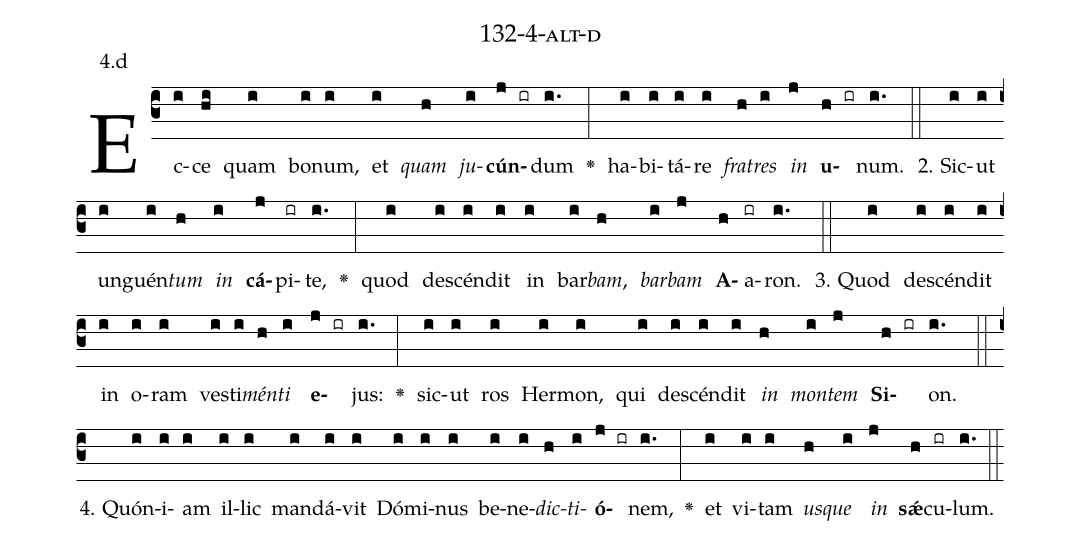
name: 132-4-alt-d;
annotation: 4.d;
%%
(c3)Ec(i)ce(hi) quam(i) bo(i)num,(i) et(i) <i>quam</i>(h) <i>ju</i>(i)<b>cún</b>(j ir)dum(i.) <v>\greheightstar</v>(:) ha(i)bi(i)tá(i)re(i) <i>fra</i>(h)<i>tres</i>(i) <i>in</i>(j) <b>u</b>(h ir)num.(i.) (::)
2. Sic(i)ut(i) un(i)guén(i)<i>tum</i>(h) <i>in</i>(i) <b>cá</b>(j)pi(ir)te,(i.) <v>\greheightstar</v>(:) quod(i) de(i)scén(i)dit(i) in(i) bar(i)<i>bam</i>,(h) <i>bar</i>(i)<i>bam</i>(j) <b>A</b>(h)a(ir)ron.(i.) (::)
3. Quod(i) de(i)scén(i)dit(i) in(i) o(i)ram(i) ves(i)ti(i)<i>mén</i>(h)<i>ti</i>(i) <b>e</b>(j ir)jus:(i.) <v>\greheightstar</v>(:) sic(i)ut(i) ros(i) Her(i)mon,(i) qui(i) de(i)scén(i)dit(i) <i>in</i>(h) <i>mon</i>(i)<i>tem</i>(j) <b>Si</b>(h ir)on.(i.) (::)
4. Quón(i)i(i)am(i) il(i)lic(i) man(i)dá(i)vit(i) Dó(i)mi(i)nus(i) be(i)ne(i)<i>dic</i>(h)<i>ti</i>(i)<b>ó</b>(j ir)nem,(i.) <v>\greheightstar</v>(:) et(i) vi(i)tam(i) <i>us</i>(h)<i>que</i>(i) <i>in</i>(j) <b>sǽ</b>(h)cu(ir)lum.(i.) (::)
